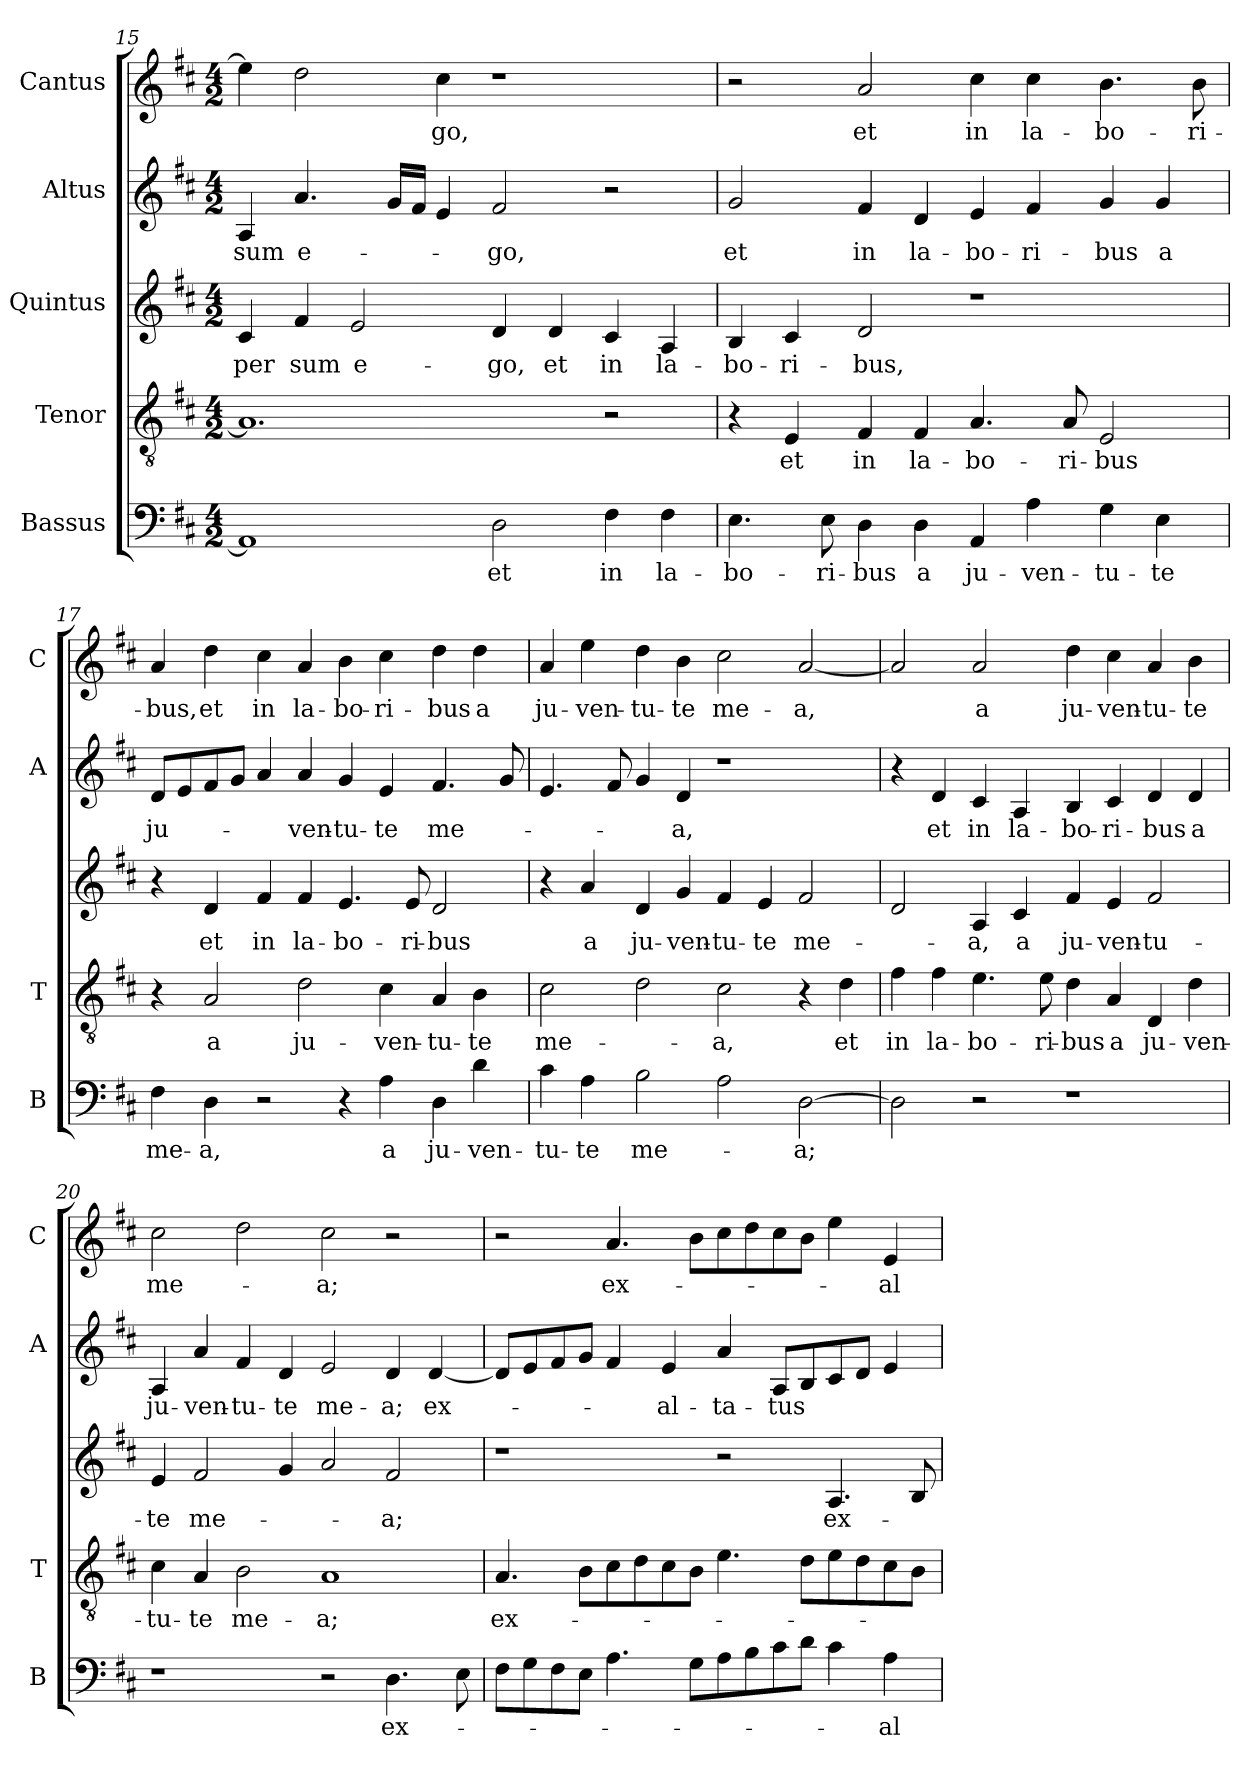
**kern	**text	**kern	**text	**kern	**text	**kern	**text	**kern	**text
*part5	*part5	*part4	*part4	*part3	*part3	*part2	*part2	*part1	*part1
*staff5	*staff5	*staff4	*staff4	*staff3	*staff3	*staff2	*staff2	*staff1	*staff1
*I"Bassus	*	*I"Tenor	*	*I"Quintus	*	*I"Altus	*	*I"Cantus	*
*I'B	*	*I'T	*	*	*	*I'A	*	*I'C	*
!!LO:LB:g=z
*clefF4	*	*clefGv2	*	*clefG2	*	*clefG2	*	*clefG2	*
*k[f#c#]	*	*k[f#c#]	*	*k[f#c#]	*	*k[f#c#]	*	*k[f#c#]	*
*D:	*	*D:	*	*D:	*	*D:	*	*D:	*
*M4/2	*	*M4/2	*	*M4/2	*	*M4/2	*	*M4/2	*
=15	=15	=15	=15	=15	=15	=15	=15	=15	=15
!	!	!	!	!	!LO:LY:b	!	!LO:LY:b	!	!
1AA]	.	1.A]	.	4c#/	-per	4A/	sum	4ee\]	.
!	!	!	!	!	!LO:LY:b	!	!LO:LY:b	!	!
.	.	.	.	4f#/	sum	4.a/	e-	2dd\	.
!	!	!	!	!	!LO:LY:b	!	!	!	!
.	.	.	.	2e/	e-	.	.	.	.
.	.	.	.	.	.	16g/LL	.	.	.
.	.	.	.	.	.	16f#/JJ	.	.	.
!	!	!	!	!	!	!	!	!	!LO:LY:b
.	.	.	.	.	.	4e/	.	4cc#\	-go,
!	!LO:LY:b	!	!	!	!LO:LY:b	!	!LO:LY:b	!	!
2D\	et	.	.	4d/	-go,	2f#/	-go,	1r	.
!	!	!	!	!	!LO:LY:b	!	!	!	!
.	.	.	.	4d/	et	.	.	.	.
!	!LO:LY:b	!	!	!	!LO:LY:b	!	!	!	!
4F#\	in	2r	.	4c#/	in	2r	.	.	.
!	!LO:LY:b	!	!	!	!LO:LY:b	!	!	!	!
4F#\	la-	.	.	4A/	la-	.	.	.	.
=16	=16	=16	=16	=16	=16	=16	=16	=16	=16
!	!LO:LY:b	!	!	!	!LO:LY:b	!	!LO:LY:b	!	!
4.E\	-bo-	4r	.	4B/	-bo-	2g/	et	2r	.
!	!	!	!LO:LY:b	!	!LO:LY:b	!	!	!	!
.	.	4E/	et	4c#/	-ri-	.	.	.	.
!	!LO:LY:b	!	!	!	!	!	!	!	!
8E\	-ri-	.	.	.	.	.	.	.	.
!	!LO:LY:b	!	!LO:LY:b	!	!LO:LY:b	!	!LO:LY:b	!	!LO:LY:b
4D\	-bus	4F#/	in	2d/	-bus,	4f#/	in	2a/	et
!	!LO:LY:b	!	!LO:LY:b	!	!	!	!LO:LY:b	!	!
4D\	a	4F#/	la-	.	.	4d/	la-	.	.
!	!LO:LY:b	!	!LO:LY:b	!	!	!	!LO:LY:b	!	!LO:LY:b
4AA/	ju-	4.A/	-bo-	1r	.	4e/	-bo-	4cc#\	in
!	!LO:LY:b	!	!	!	!	!	!LO:LY:b	!	!LO:LY:b
4A\	-ven-	.	.	.	.	4f#/	-ri-	4cc#\	la-
!	!	!	!LO:LY:b	!	!	!	!	!	!
.	.	8A/	-ri-	.	.	.	.	.	.
!	!LO:LY:b	!	!LO:LY:b	!	!	!	!LO:LY:b	!	!LO:LY:b
4G\	-tu-	2E/	-bus	.	.	4g/	-bus	4.b\	-bo-
!	!LO:LY:b	!	!	!	!	!	!LO:LY:b	!	!
4E\	-te	.	.	.	.	4g/	a	.	.
!	!	!	!	!	!	!	!	!	!LO:LY:b
.	.	.	.	.	.	.	.	8b\	-ri-
=17	=17	=17	=17	=17	=17	=17	=17	=17	=17
!	!LO:LY:b	!	!	!	!	!	!LO:LY:b	!	!LO:LY:b
4F#\	me-	4r	.	4r	.	8d/L	ju-	4a/	-bus,
.	.	.	.	.	.	8e/	.	.	.
!	!LO:LY:b	!	!LO:LY:b	!	!LO:LY:b	!	!	!	!LO:LY:b
4D\	-a,	2A/	a	4d/	et	8f#/	.	4dd\	et
.	.	.	.	.	.	8g/J	.	.	.
!	!	!	!	!	!LO:LY:b	!	!	!	!LO:LY:b
2r	.	.	.	4f#/	in	4a/	.	4cc#\	in
!	!	!	!LO:LY:b	!	!LO:LY:b	!	!LO:LY:b	!	!LO:LY:b
.	.	2d\	ju-	4f#/	la-	4a/	-ven-	4a/	la-
!	!	!	!	!	!LO:LY:b	!	!LO:LY:b	!	!LO:LY:b
4r	.	.	.	4.e/	-bo-	4g/	-tu-	4b\	-bo-
!	!LO:LY:b	!	!LO:LY:b	!	!	!	!LO:LY:b	!	!LO:LY:b
4A\	a	4c#\	-ven-	.	.	4e/	-te	4cc#\	-ri-
!	!	!	!	!	!LO:LY:b	!	!	!	!
.	.	.	.	8e/	-ri-	.	.	.	.
!	!LO:LY:b	!	!LO:LY:b	!	!LO:LY:b	!	!LO:LY:b	!	!LO:LY:b
4D\	ju-	4A/	-tu-	2d/	-bus	4.f#/	me-	4dd\	-bus
!	!LO:LY:b	!	!LO:LY:b	!	!	!	!	!	!LO:LY:b
4d\	-ven-	4B\	-te	.	.	.	.	4dd\	a
.	.	.	.	.	.	8g/	.	.	.
!!LO:PB:g=z
=18	=18	=18	=18	=18	=18	=18	=18	=18	=18
!	!LO:LY:b	!	!LO:LY:b	!	!	!	!	!	!LO:LY:b
4c#\	-tu-	2c#\	me-	4r	.	4.e/	.	4a/	ju-
!	!LO:LY:b	!	!	!	!LO:LY:b	!	!	!	!LO:LY:b
4A\	-te	.	.	4a/	a	.	.	4ee\	-ven-
.	.	.	.	.	.	8f#/	.	.	.
!	!LO:LY:b	!	!	!	!LO:LY:b	!	!	!	!LO:LY:b
2B\	me-	2d\	.	4d/	ju-	4g/	.	4dd\	-tu-
!	!	!	!	!	!LO:LY:b	!	!LO:LY:b	!	!LO:LY:b
.	.	.	.	4g/	-ven-	4d/	-a,	4b\	-te
!	!	!	!LO:LY:b	!	!LO:LY:b	!	!	!	!LO:LY:b
2A\	.	2c#\	-a,	4f#/	-tu-	1r	.	2cc#\	me-
!	!	!	!	!	!LO:LY:b	!	!	!	!
.	.	.	.	4e/	-te	.	.	.	.
!	!LO:LY:b	!	!	!	!LO:LY:b	!	!	!	!LO:LY:b
[2D\	-a;	4r	.	2f#/	me-	.	.	[2a/	-a,
!	!	!	!LO:LY:b	!	!	!	!	!	!
.	.	4d\	et	.	.	.	.	.	.
=19	=19	=19	=19	=19	=19	=19	=19	=19	=19
!	!	!	!LO:LY:b	!	!	!	!	!	!
2D\]	.	4f#\	in	2d/	.	4r	.	2a/]	.
!	!	!	!LO:LY:b	!	!	!	!LO:LY:b	!	!
.	.	4f#\	la-	.	.	4d/	et	.	.
!	!	!	!LO:LY:b	!	!LO:LY:b	!	!LO:LY:b	!	!LO:LY:b
2r	.	4.e\	-bo-	4A/	-a,	4c#/	in	2a/	a
!	!	!	!	!	!LO:LY:b	!	!LO:LY:b	!	!
.	.	.	.	4c#/	a	4A/	la-	.	.
!	!	!	!LO:LY:b	!	!	!	!	!	!
.	.	8e\	-ri-	.	.	.	.	.	.
!	!	!	!LO:LY:b	!	!LO:LY:b	!	!LO:LY:b	!	!LO:LY:b
1r	.	4d\	-bus	4f#/	ju-	4B/	-bo-	4dd\	ju-
!	!	!	!LO:LY:b	!	!LO:LY:b	!	!LO:LY:b	!	!LO:LY:b
.	.	4A/	a	4e/	-ven-	4c#/	-ri-	4cc#\	-ven-
!	!	!	!LO:LY:b	!	!LO:LY:b	!	!LO:LY:b	!	!LO:LY:b
.	.	4D/	ju-	2f#/	-tu-	4d/	-bus	4a/	-tu-
!	!	!	!LO:LY:b	!	!	!	!LO:LY:b	!	!LO:LY:b
.	.	4d\	-ven-	.	.	4d/	a	4b\	-te
=20	=20	=20	=20	=20	=20	=20	=20	=20	=20
!	!	!	!LO:LY:b	!	!LO:LY:b	!	!LO:LY:b	!	!LO:LY:b
1r	.	4c#\	-tu-	4e/	-te	4A/	ju-	2cc#\	me-
!	!	!	!LO:LY:b	!	!LO:LY:b	!	!LO:LY:b	!	!
.	.	4A/	-te	2f#/	me-	4a/	-ven-	.	.
!	!	!	!LO:LY:b	!	!	!	!LO:LY:b	!	!
.	.	2B\	me-	.	.	4f#/	-tu-	2dd\	.
!	!	!	!	!	!	!	!LO:LY:b	!	!
.	.	.	.	4g/	.	4d/	-te	.	.
!	!	!	!LO:LY:b	!	!	!	!LO:LY:b	!	!LO:LY:b
2r	.	1A	-a;	2a/	.	2e/	me-	2cc#\	-a;
!	!LO:LY:b	!	!	!	!LO:LY:b	!	!LO:LY:b	!	!
4.D\	ex-	.	.	2f#/	-a;	4d/	-a;	2r	.
!	!	!	!	!	!	!	!LO:LY:b	!	!
.	.	.	.	.	.	[4d/	ex-	.	.
8E\	.	.	.	.	.	.	.	.	.
!!LO:LB:g=z
=21	=21	=21	=21	=21	=21	=21	=21	=21	=21
!	!	!	!LO:LY:b	!	!	!	!	!	!
8F#\L	.	4.A/	ex-	1r	.	8d/L]	.	2r	.
8G\	.	.	.	.	.	8e/	.	.	.
8F#\	.	.	.	.	.	8f#/	.	.	.
8E\J	.	8B\L	.	.	.	8g/J	.	.	.
!	!	!	!	!	!	!	!	!	!LO:LY:b
4.A\	.	8c#\	.	.	.	4f#/	.	4.a/	ex-
.	.	8d\	.	.	.	.	.	.	.
!	!	!	!	!	!	!	!LO:LY:b	!	!
.	.	8c#\	.	.	.	4e/	-al-	.	.
8G\L	.	8B\J	.	.	.	.	.	8b\L	.
!	!	!	!	!	!	!	!LO:LY:b	!	!
8A\	.	4.e\	.	2r	.	4a/	-ta-	8cc#\	.
8B\	.	.	.	.	.	.	.	8dd\	.
!	!	!	!	!	!	!	!LO:LY:b	!	!
8c#\	.	.	.	.	.	8A/L	-tus	8cc#\	.
8d\J	.	8d\L	.	.	.	8B/	.	8b\J	.
!	!	!	!	!	!LO:LY:b	!	!	!	!
4c#\	.	8e\	.	4.A/	ex-	8c#/	.	4ee\	.
.	.	8d\	.	.	.	8d/J	.	.	.
!	!LO:LY:b	!	!	!	!	!	!	!	!LO:LY:b
4A\	-al-	8c#\	.	.	.	4e/	.	4e/	-al-
.	.	8B\J	.	8B/	.	.	.	.	.
=	=	=	=	=	=	=	=	=	=
*-	*-	*-	*-	*-	*-	*-	*-	*-	*-
